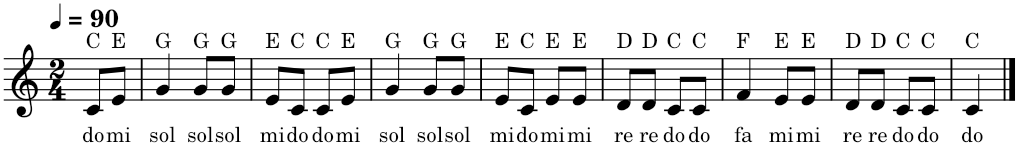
**kern	**text
*part1	*part1
*staff1	*staff1
*I"Piano	*
*I'Pno.	*
*clefG2	*
*k[]	*
*M2/4	*
*MM90	*
=1	=1
!LO:TX:a:t=C	!
!	!LO:LY:b
8c/L	do
!LO:TX:a:t=E	!
!	!LO:LY:b
8e/J	mi
=2	=2
!LO:TX:a:t=G	!
!	!LO:LY:b
4g/	sol
!LO:TX:a:t=G	!
!	!LO:LY:b
8g/L	sol
!LO:TX:a:t=G	!
!	!LO:LY:b
8g/J	sol
=3	=3
!LO:TX:a:t=E	!
!	!LO:LY:b
8e/L	mi
!LO:TX:a:t=C	!
!	!LO:LY:b
8c/J	do
!LO:TX:a:t=C	!
!	!LO:LY:b
8c/L	do
!LO:TX:a:t=E	!
!	!LO:LY:b
8e/J	mi
=4	=4
!LO:TX:a:t=G	!
!	!LO:LY:b
4g/	sol
!LO:TX:a:t=G	!
!	!LO:LY:b
8g/L	sol
!LO:TX:a:t=G	!
!	!LO:LY:b
8g/J	sol
=5	=5
!LO:TX:a:t=E	!
!	!LO:LY:b
8e/L	mi
!LO:TX:a:t=C	!
!	!LO:LY:b
8c/J	do
!LO:TX:a:t=E	!
!	!LO:LY:b
8e/L	mi
!LO:TX:a:t=E	!
!	!LO:LY:b
8e/J	mi
=6	=6
!LO:TX:a:t=D	!
!	!LO:LY:b
8d/L	re
!LO:TX:a:t=D	!
!	!LO:LY:b
8d/J	re
!LO:TX:a:t=C	!
!	!LO:LY:b
8c/L	do
!LO:TX:a:t=C	!
!	!LO:LY:b
8c/J	do
=7	=7
!LO:TX:a:t=F	!
!	!LO:LY:b
4f/	fa
!LO:TX:a:t=E	!
!	!LO:LY:b
8e/L	mi
!LO:TX:a:t=E	!
!	!LO:LY:b
8e/J	mi
=8	=8
!LO:TX:a:t=D	!
!	!LO:LY:b
8d/L	re
!LO:TX:a:t=D	!
!	!LO:LY:b
8d/J	re
!LO:TX:a:t=C	!
!	!LO:LY:b
8c/L	do
!LO:TX:a:t=C	!
!	!LO:LY:b
8c/J	do
=9	=9
!LO:TX:a:t=C	!
!	!LO:LY:b
4c/	do
==	==
*-	*-
